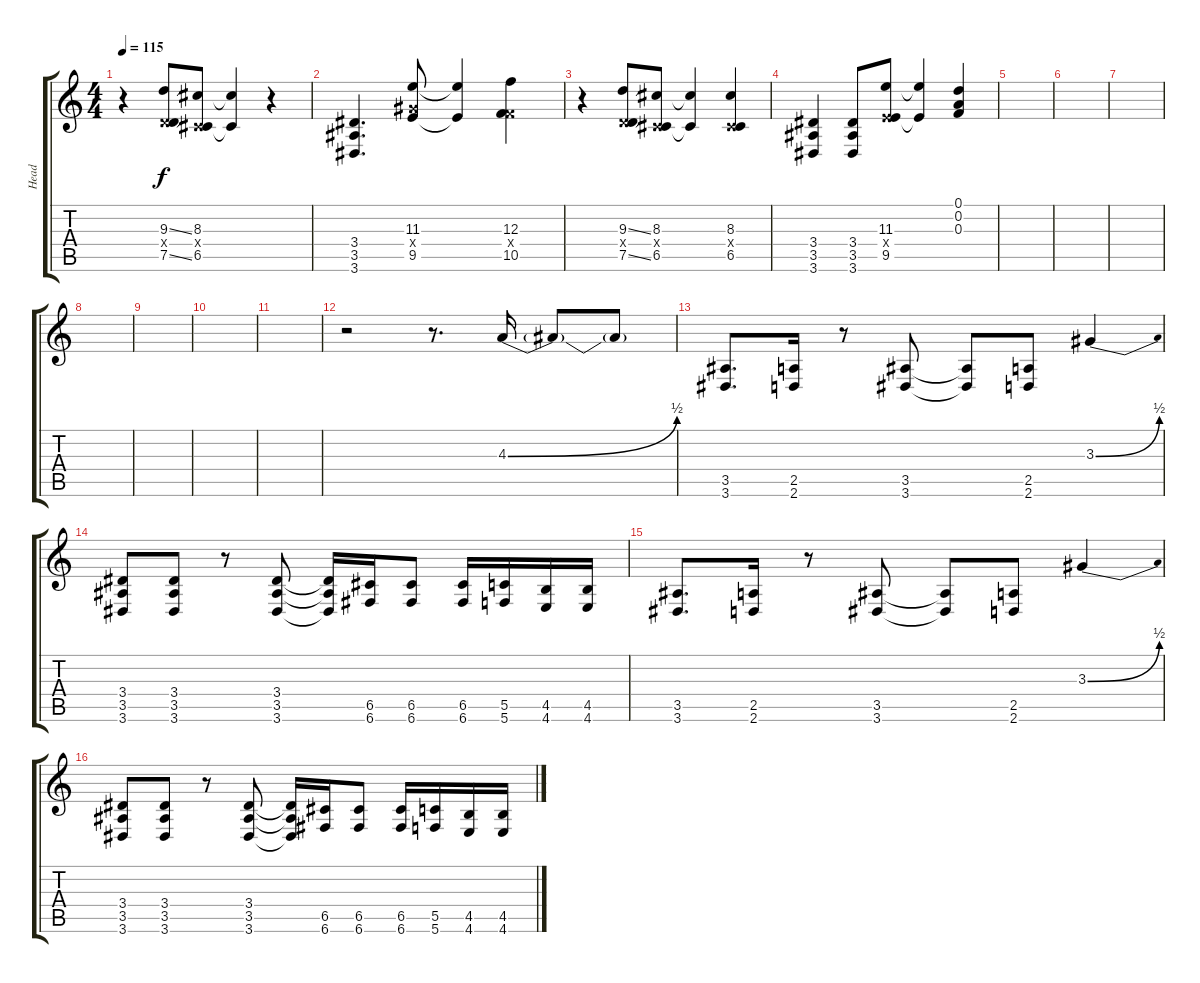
\track ("Head" "Head") {instrument distortionguitar}
\staff {score tabs}
\tuning (D4 A3 F3 C3 G2 C2) {hide}
\ts (4 4)
\tempo 115
\clef g2
\ks c
r.4{dy f} (9.3{ss} 2.4{x} 7.5{ss}).8 (8.3 0.4{x} 6.5).8 (8.3{t} 6.5{t}).4 r.4 |
(3.4 3.5 3.6).4{d} (11.3 8.4{x} 9.5).8 (11.3{t} 9.5{t}).4 (12.3 5.4{x} 10.5).4 |
r.4 (9.3{ss} 2.4{x} 7.5{ss}).8 (8.3 0.4{x} 6.5).8 (8.3{t} 6.5{t}).4 (8.3 1.4{x} 6.5).4 |
(3.4 3.5 3.6).4 (3.4 3.5 3.6).8 (11.3 4.4{x} 9.5).8 (11.3{t} 9.5{t}).4 (0.1 0.2 0.3).4 |
|
|
|
|
|
|
|
r.2 r.8{d} 4.3{be (bend 0 0 60 2)}.16 4.3{t}.8 4.3{t}.8 |
(3.5 3.6).8{d} (2.5 2.6).16 r.8 (3.5 3.6).8 (3.5{t} 3.6{t}).8 (2.5 2.6).8 3.3{be (bend 0 0 60 2)}.4 |
(3.4 3.5 3.6).8 (3.4 3.5 3.6).8 r.8 (3.4 3.5 3.6).8 (3.4{t} 3.5{t} 3.6{t}).16 (6.5 6.6).16 (6.5 6.6).8 (6.5 6.6).16 (5.5 5.6).16 (4.5 4.6).16 (4.5 4.6).16 |
(3.5 3.6).8{d} (2.5 2.6).16 r.8 (3.5 3.6).8 (3.5{t} 3.6{t}).8 (2.5 2.6).8 3.3{be (bend 0 0 60 2)}.4 |
(3.4 3.5 3.6).8 (3.4 3.5 3.6).8 r.8 (3.4 3.5 3.6).8 (3.4{t} 3.5{t} 3.6{t}).16 (6.5 6.6).16 (6.5 6.6).8 (6.5 6.6).16 (5.5 5.6).16 (4.5 4.6).16 (4.5 4.6).16
